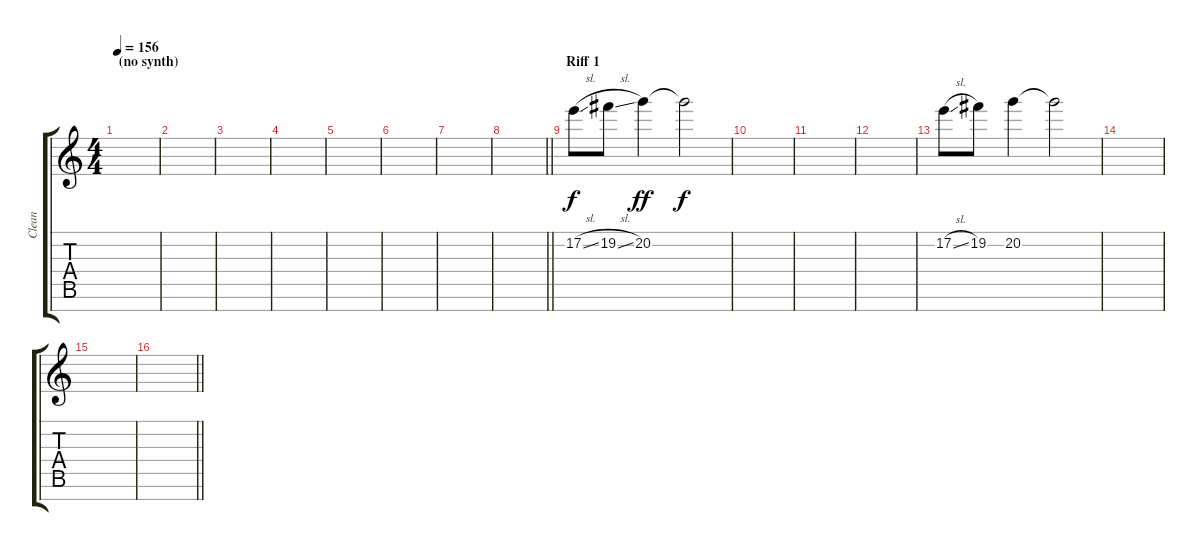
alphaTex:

\track ("Clean" "Clean") {instrument acousticguitarsteel}
\staff {score tabs}
\tuning (E4 B3 G3 D3 A2 E2 B1) {hide}
\ts (4 4)
\section ("" "(no synth)")
\tempo 156
\clef g2
\ks c
|
|
|
|
|
|
|
\barLineRight lightlight
|
\section ("" "Riff 1")
17.2{sl}.8 19.2{sl}.8 20.2.4{dy ff} 20.2{t}.2{dy f} |
|
|
|
17.2{sl}.8 19.2.8 20.2.4 20.2{t}.2 |
|
|
\barLineRight lightlight
